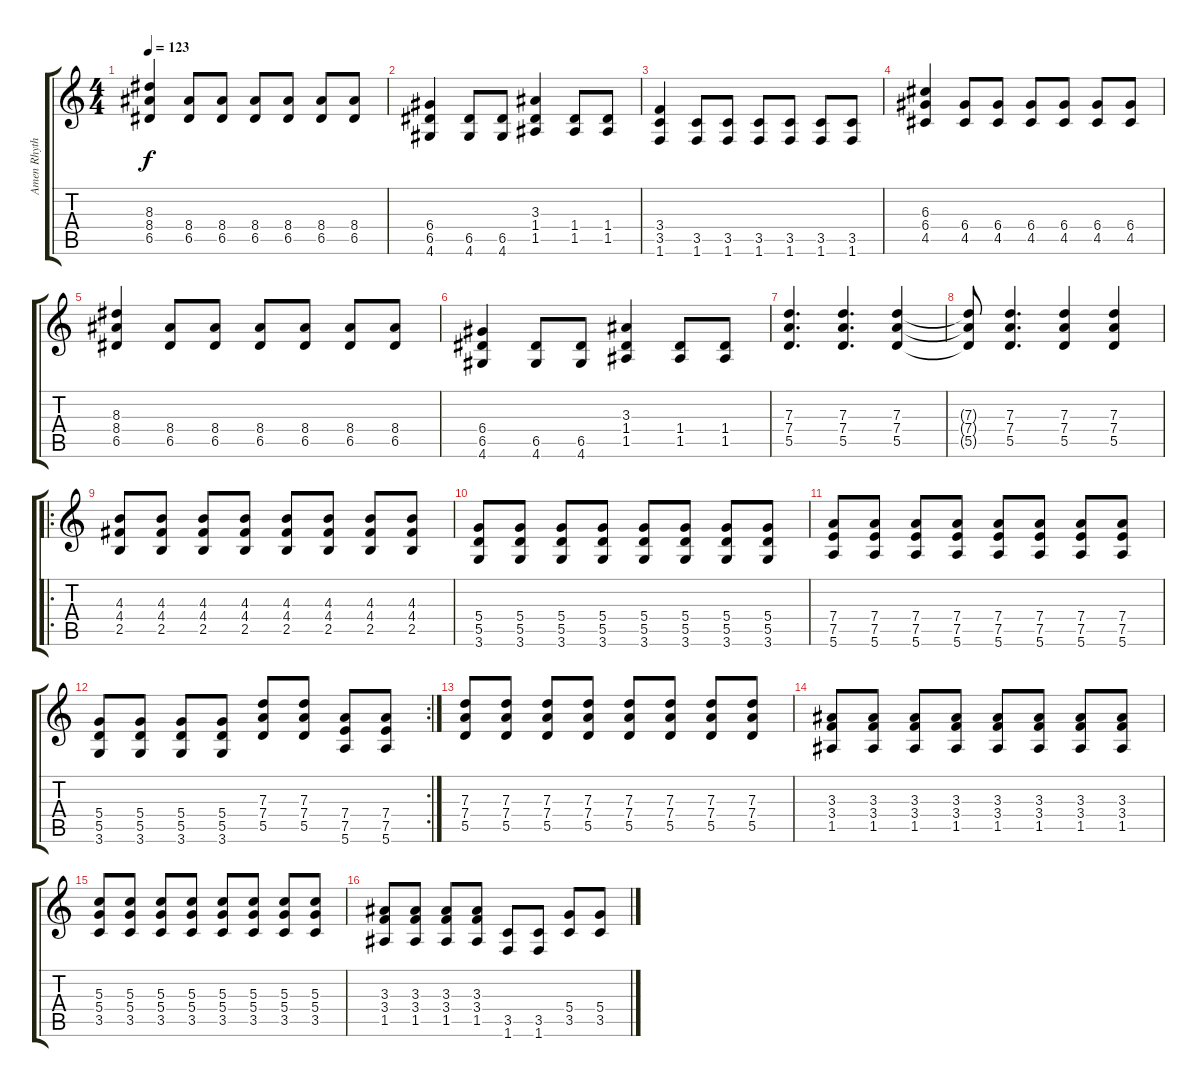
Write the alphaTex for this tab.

\track ("Amen Rhythm" "Amen Rhyth") {instrument overdrivenguitar}
\staff {score tabs}
\tuning (E4 B3 G3 D3 A2 E2) {hide}
\ts (4 4)
\tempo 123
\clef g2
\ks c
(8.3 8.4 6.5).4{dy f} (8.4 6.5).8 (8.4 6.5).8 (8.4 6.5).8 (8.4 6.5).8 (8.4 6.5).8 (8.4 6.5).8 |
(6.4 6.5 4.6).4 (6.5 4.6).8 (6.5 4.6).8 (3.3 1.4 1.5).4 (1.4 1.5).8 (1.4 1.5).8 |
(3.4 3.5 1.6).4 (3.5 1.6).8 (3.5 1.6).8 (3.5 1.6).8 (3.5 1.6).8 (3.5 1.6).8 (3.5 1.6).8 |
(6.3 6.4 4.5).4 (6.4 4.5).8 (6.4 4.5).8 (6.4 4.5).8 (6.4 4.5).8 (6.4 4.5).8 (6.4 4.5).8 |
(8.3 8.4 6.5).4 (8.4 6.5).8 (8.4 6.5).8 (8.4 6.5).8 (8.4 6.5).8 (8.4 6.5).8 (8.4 6.5).8 |
(6.4 6.5 4.6).4 (6.5 4.6).8 (6.5 4.6).8 (3.3 1.4 1.5).4 (1.4 1.5).8 (1.4 1.5).8 |
(7.3 7.4 5.5).4{d} (7.3 7.4 5.5).4{d} (7.3 7.4 5.5).4 |
(7.3{t} 7.4{t} 5.5{t}).8 (7.3 7.4 5.5).4{d} (7.3 7.4 5.5).4 (7.3 7.4 5.5).4 |
\ro
(4.3 4.4 2.5).8 (4.3 4.4 2.5).8 (4.3 4.4 2.5).8 (4.3 4.4 2.5).8 (4.3 4.4 2.5).8 (4.3 4.4 2.5).8 (4.3 4.4 2.5).8 (4.3 4.4 2.5).8 |
(5.4 5.5 3.6).8 (5.4 5.5 3.6).8 (5.4 5.5 3.6).8 (5.4 5.5 3.6).8 (5.4 5.5 3.6).8 (5.4 5.5 3.6).8 (5.4 5.5 3.6).8 (5.4 5.5 3.6).8 |
(7.4 7.5 5.6).8 (7.4 7.5 5.6).8 (7.4 7.5 5.6).8 (7.4 7.5 5.6).8 (7.4 7.5 5.6).8 (7.4 7.5 5.6).8 (7.4 7.5 5.6).8 (7.4 7.5 5.6).8 |
\rc 2
(5.4 5.5 3.6).8 (5.4 5.5 3.6).8 (5.4 5.5 3.6).8 (5.4 5.5 3.6).8 (7.3 7.4 5.5).8 (7.3 7.4 5.5).8 (7.4 7.5 5.6).8 (7.4 7.5 5.6).8 |
(7.3 7.4 5.5).8 (7.3 7.4 5.5).8 (7.3 7.4 5.5).8 (7.3 7.4 5.5).8 (7.3 7.4 5.5).8 (7.3 7.4 5.5).8 (7.3 7.4 5.5).8 (7.3 7.4 5.5).8 |
(3.3 3.4 1.5).8 (3.3 3.4 1.5).8 (3.3 3.4 1.5).8 (3.3 3.4 1.5).8 (3.3 3.4 1.5).8 (3.3 3.4 1.5).8 (3.3 3.4 1.5).8 (3.3 3.4 1.5).8 |
(5.3 5.4 3.5).8 (5.3 5.4 3.5).8 (5.3 5.4 3.5).8 (5.3 5.4 3.5).8 (5.3 5.4 3.5).8 (5.3 5.4 3.5).8 (5.3 5.4 3.5).8 (5.3 5.4 3.5).8 |
(3.3 3.4 1.5).8 (3.3 3.4 1.5).8 (3.3 3.4 1.5).8 (3.3 3.4 1.5).8 (3.5 1.6).8 (3.5 1.6).8 (5.4 3.5).8 (5.4 3.5).8
